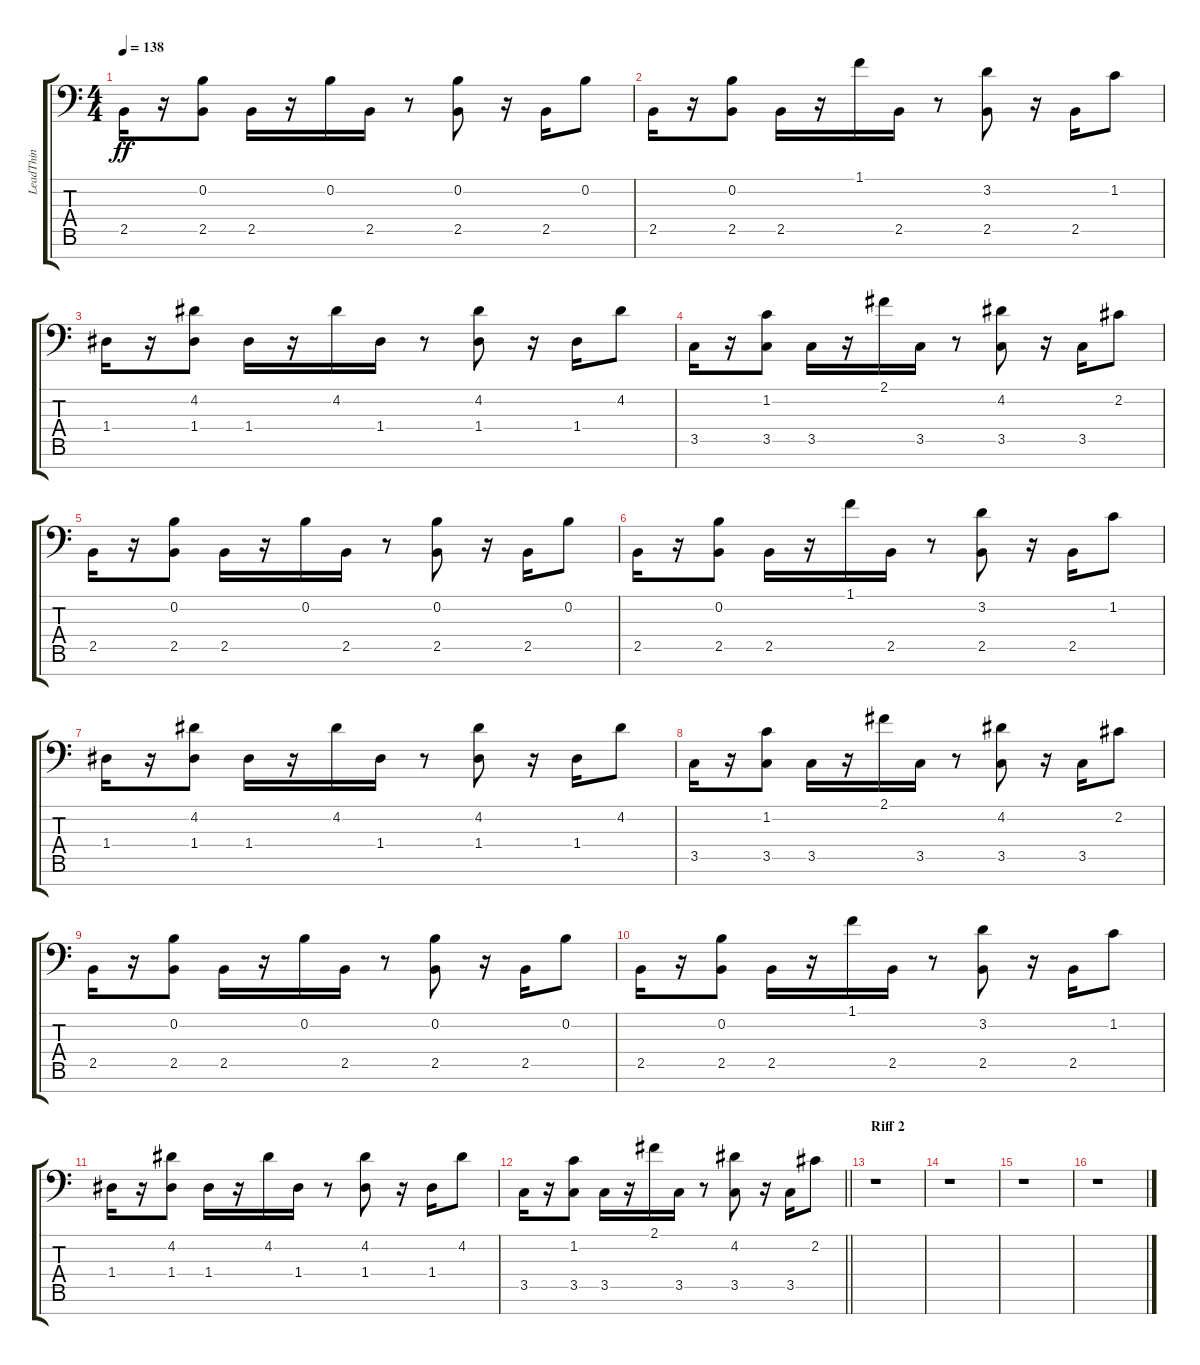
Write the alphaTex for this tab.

\track ("LeadThin" "LeadThin") {instrument lead5charang}
\staff {score tabs}
\tuning (E4 B3 G3 D3 A2 E2 C-1) {hide}
\ts (4 4)
\tempo 138
\clef f4
\ks c
2.5.16{dy ff} r.16 (0.2 2.5).8 2.5.16 r.16 0.2.16 2.5.16 r.8 (0.2 2.5).8 r.16 2.5.16 0.2.8 |
2.5.16 r.16 (0.2 2.5).8 2.5.16 r.16 1.1.16 2.5.16 r.8 (3.2 2.5).8 r.16 2.5.16 1.2.8 |
1.4.16 r.16 (4.2 1.4).8 1.4.16 r.16 4.2.16 1.4.16 r.8 (4.2 1.4).8 r.16 1.4.16 4.2.8 |
3.5.16 r.16 (1.2 3.5).8 3.5.16 r.16 2.1.16 3.5.16 r.8 (4.2 3.5).8 r.16 3.5.16 2.2.8 |
2.5.16 r.16 (0.2 2.5).8 2.5.16 r.16 0.2.16 2.5.16 r.8 (0.2 2.5).8 r.16 2.5.16 0.2.8 |
2.5.16 r.16 (0.2 2.5).8 2.5.16 r.16 1.1.16 2.5.16 r.8 (3.2 2.5).8 r.16 2.5.16 1.2.8 |
1.4.16 r.16 (4.2 1.4).8 1.4.16 r.16 4.2.16 1.4.16 r.8 (4.2 1.4).8 r.16 1.4.16 4.2.8 |
3.5.16 r.16 (1.2 3.5).8 3.5.16 r.16 2.1.16 3.5.16 r.8 (4.2 3.5).8 r.16 3.5.16 2.2.8 |
2.5.16 r.16 (0.2 2.5).8 2.5.16 r.16 0.2.16 2.5.16 r.8 (0.2 2.5).8 r.16 2.5.16 0.2.8 |
2.5.16 r.16 (0.2 2.5).8 2.5.16 r.16 1.1.16 2.5.16 r.8 (3.2 2.5).8 r.16 2.5.16 1.2.8 |
1.4.16 r.16 (4.2 1.4).8 1.4.16 r.16 4.2.16 1.4.16 r.8 (4.2 1.4).8 r.16 1.4.16 4.2.8 |
\barLineRight lightlight
3.5.16 r.16 (1.2 3.5).8 3.5.16 r.16 2.1.16 3.5.16 r.8 (4.2 3.5).8 r.16 3.5.16 2.2.8 |
\section ("" "Riff 2")
r.1 |
r.1 |
r.1 |
r.1
